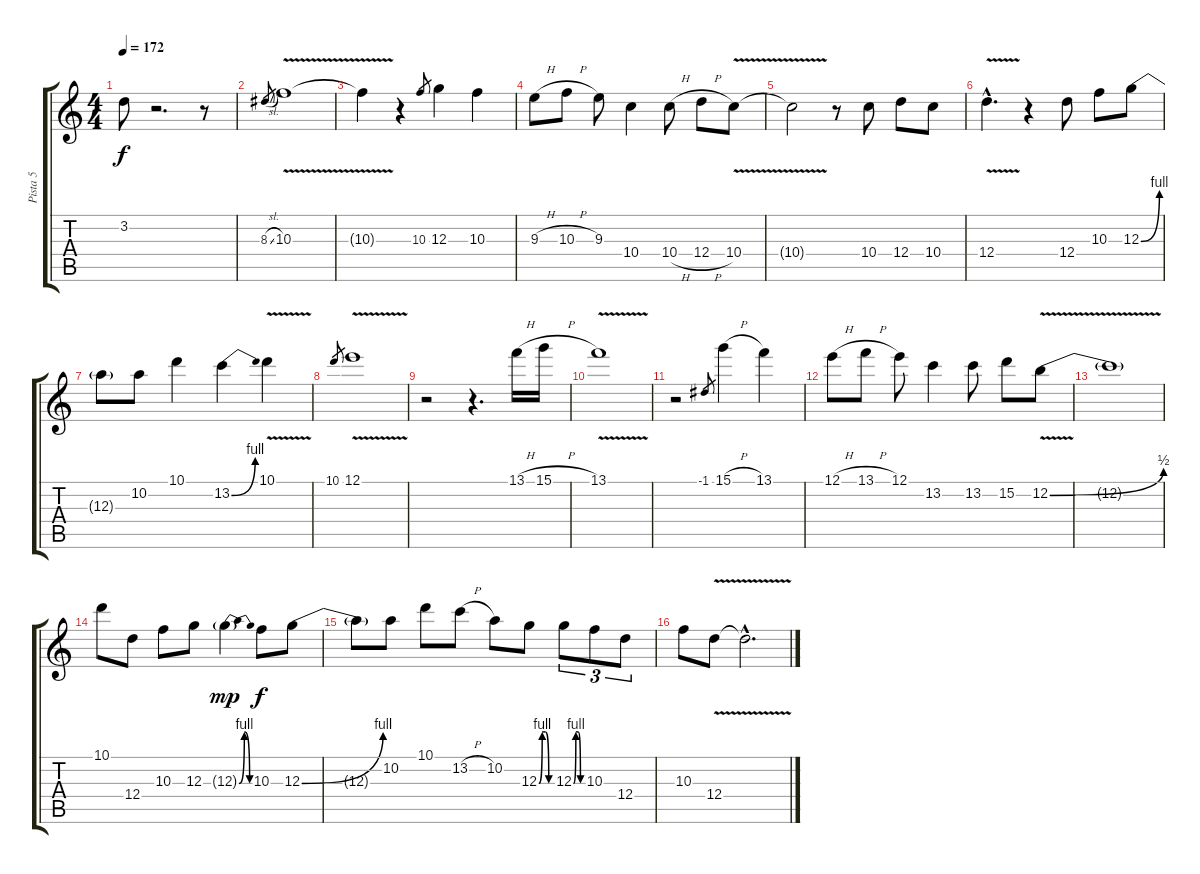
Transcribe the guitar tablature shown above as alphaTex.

\track ("Pista 5" "Pista 5") {instrument distortionguitar}
\staff {score tabs}
\tuning (E4 B3 G3 D3 A2 E2) {hide}
\ts (4 4)
\tempo 172
\clef g2
\ks c
3.2.8{dy f} r.2{d} r.8 |
8.3{sl}.8{gr} 10.3{v}.1{volume 15 instrument distortionguitar} |
10.3{t}.4 r.4 10.3.8{gr} 12.3.4 10.3.4 |
9.3{h}.8 10.3{h}.8 9.3.8 10.4.4 10.4{h}.8 12.4{h}.8 10.4{v}.8 |
10.4{t}.2 r.8 10.4.8 12.4.8 10.4.8 |
12.4{v hac}.4{d} r.4 12.4.8 10.3.8 12.3{be (bend 0 0 60 4)}.8 |
12.3{t}.8 10.2.8 10.1.4 13.2{be (bend 0 0 60 4)}.4 10.1{v}.4 |
10.1.8{gr} 12.1{v}.1 |
r.2 r.4{d} 13.1{h}.16 15.1{h}.16 |
13.1{v}.1 |
r.2 -1.1.8{gr} 15.1{h}.4 13.1.4 |
12.1{h}.8 13.1{h}.8 12.1.8 13.2.4 13.2.8 15.2.8 12.2{be (bend 0 0 60 2) v}.8 |
12.2{t}.1 |
10.1.8 12.4.8 10.3.8 12.3.8 12.3{be (bendrelease 0 0 30 4 30 4 60 0) g}.4{dy mp} 10.3.8{dy f} 12.3{be (bend 0 0 60 4)}.8 |
12.3{t}.8 10.2.8 10.1.8 13.2{h}.8 10.2.8 12.3{be (custom 0 0 15 4 30 4 45 0 60 0)}.8 12.3{be (custom 0 0 15 4 30 4 45 0 60 0)}.8{tu (3 2)} 10.3.8{tu (3 2)} 12.4.8{tu (3 2)} |
10.3.8 12.4{v}.8 12.4{hac t}.2{d}
